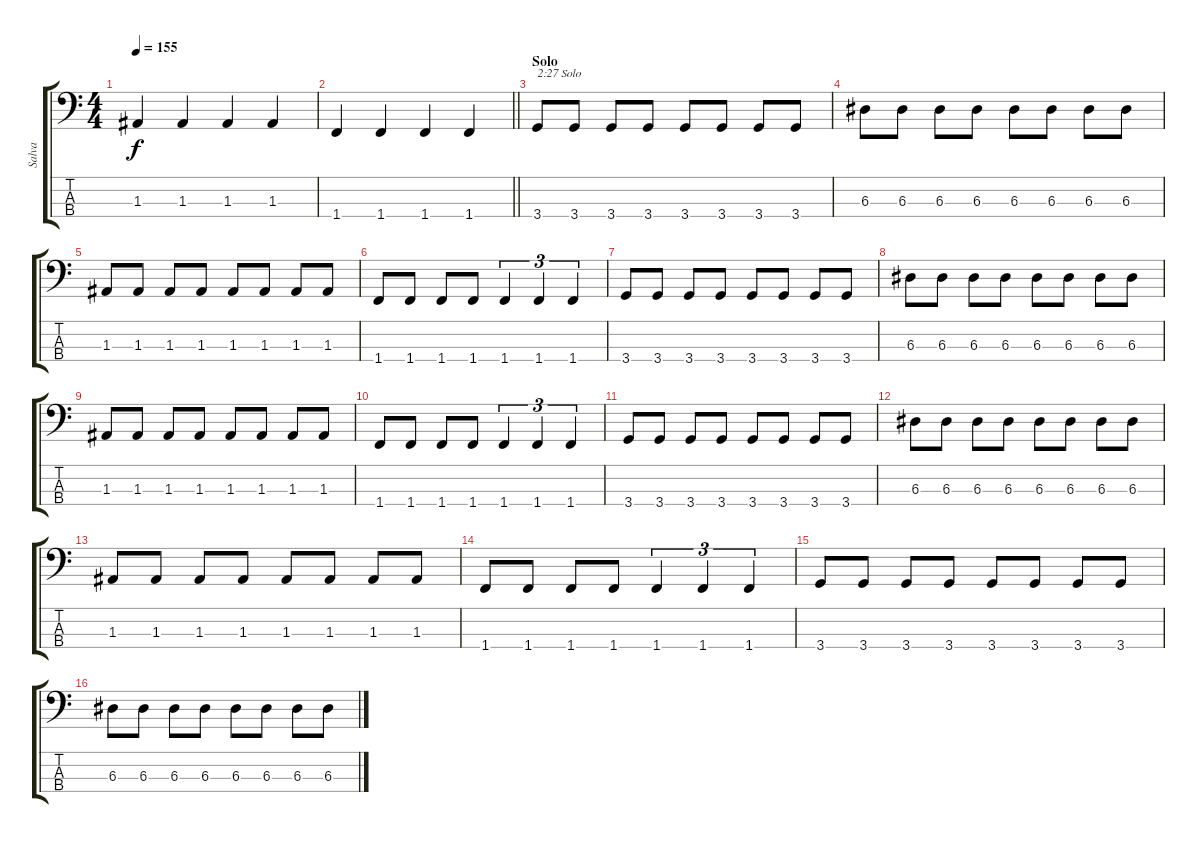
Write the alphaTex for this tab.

\track ("Salva" "Salva") {instrument electricbassfinger}
\staff {score tabs}
\tuning (G2 D2 A1 E1) {hide}
\ts (4 4)
\tempo 155
\clef f4
\ks c
1.3.4{dy f} 1.3.4 1.3.4 1.3.4 |
\barLineRight lightlight
1.4.4 1.4.4 1.4.4 1.4.4 |
\section ("" "Solo")
3.4.8{txt "2:27 Solo"} 3.4.8 3.4.8 3.4.8 3.4.8 3.4.8 3.4.8 3.4.8 |
6.3.8 6.3.8 6.3.8 6.3.8 6.3.8 6.3.8 6.3.8 6.3.8 |
1.3.8 1.3.8 1.3.8 1.3.8 1.3.8 1.3.8 1.3.8 1.3.8 |
1.4.8 1.4.8 1.4.8 1.4.8 1.4.4{tu (3 2)} 1.4.4{tu (3 2)} 1.4.4{tu (3 2)} |
3.4.8 3.4.8 3.4.8 3.4.8 3.4.8 3.4.8 3.4.8 3.4.8 |
6.3.8 6.3.8 6.3.8 6.3.8 6.3.8 6.3.8 6.3.8 6.3.8 |
1.3.8 1.3.8 1.3.8 1.3.8 1.3.8 1.3.8 1.3.8 1.3.8 |
1.4.8 1.4.8 1.4.8 1.4.8 1.4.4{tu (3 2)} 1.4.4{tu (3 2)} 1.4.4{tu (3 2)} |
3.4.8 3.4.8 3.4.8 3.4.8 3.4.8 3.4.8 3.4.8 3.4.8 |
6.3.8 6.3.8 6.3.8 6.3.8 6.3.8 6.3.8 6.3.8 6.3.8 |
1.3.8 1.3.8 1.3.8 1.3.8 1.3.8 1.3.8 1.3.8 1.3.8 |
1.4.8 1.4.8 1.4.8 1.4.8 1.4.4{tu (3 2)} 1.4.4{tu (3 2)} 1.4.4{tu (3 2)} |
3.4.8 3.4.8 3.4.8 3.4.8 3.4.8 3.4.8 3.4.8 3.4.8 |
6.3.8 6.3.8 6.3.8 6.3.8 6.3.8 6.3.8 6.3.8 6.3.8
